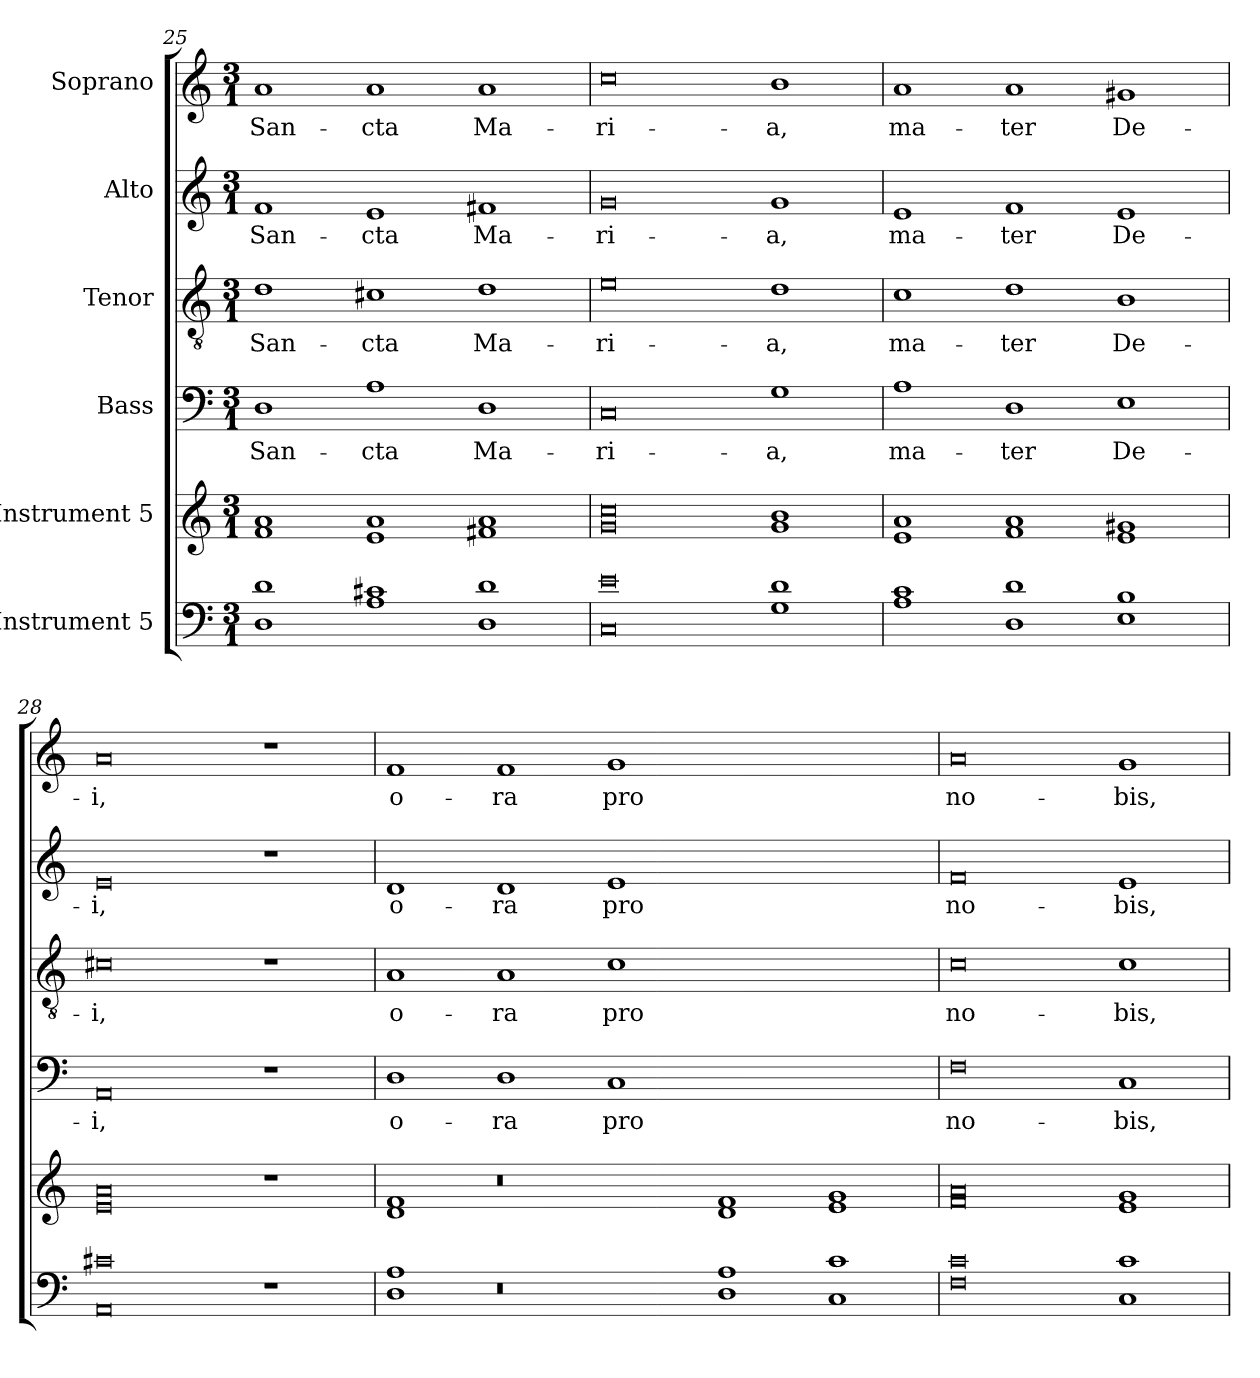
**kern	**kern	**kern	**text	**kern	**text	**kern	**text	**kern	**text
*part6	*part5	*part4	*part4	*part3	*part3	*part2	*part2	*part1	*part1
*staff6	*staff5	*staff4	*staff4	*staff3	*staff3	*staff2	*staff2	*staff1	*staff1
*I"Instrument 5	*I"Instrument 5	*I"Bass	*	*I"Tenor	*	*I"Alto	*	*I"Soprano	*
!!LO:PB:g=z
*clefF4	*clefG2	*clefF4	*	*clefGv2	*	*clefG2	*	*clefG2	*
*k[]	*k[]	*k[]	*	*k[]	*	*k[]	*	*k[]	*
*C:	*C:	*C:	*	*C:	*	*C:	*	*C:	*
*M3/1	*M3/1	*M3/1	*	*M3/1	*	*M3/1	*	*M3/1	*
=25	=25	=25	=25	=25	=25	=25	=25	=25	=25
!	!	!	!LO:LY:b:cj	!	!LO:LY:b:cj	!	!LO:LY:b:cj	!	!LO:LY:b
1d 1D	1f 1a	1D	San-	1d	San-	1f	San-	1a	San-
!	!	!	!LO:LY:b:cj	!	!LO:LY:b:cj	!	!LO:LY:b:cj	!	!LO:LY:b
1c#X 1A	1e 1a	1A	-cta	1c#X	-cta	1e	-cta	1a	-cta
!	!	!	!LO:LY:b:cj	!	!LO:LY:b:cj	!	!LO:LY:b:cj	!	!LO:LY:b
1d 1D	1a 1f#X	1D	Ma-	1d	Ma-	1f#X	Ma-	1a	Ma-
=26	=26	=26	=26	=26	=26	=26	=26	=26	=26
!	!	!	!LO:LY:b:cj	!	!LO:LY:b:cj	!	!LO:LY:b:cj	!	!LO:LY:b
0C 0e	0g 0cc	0C	-ri-	0e	-ri-	0g	-ri-	0cc	-ri-
!	!	!	!LO:LY:b:cj	!	!LO:LY:b:cj	!	!LO:LY:b:cj	!	!LO:LY:b
1G 1d	1g 1b	1G	-a,	1d	-a,	1g	-a,	1b	-a,
=27	=27	=27	=27	=27	=27	=27	=27	=27	=27
!	!	!	!LO:LY:b:cj	!	!LO:LY:b:cj	!	!LO:LY:b:cj	!	!LO:LY:b
1A 1c	1e 1a	1A	ma-	1c	ma-	1e	ma-	1a	ma-
!	!	!	!LO:LY:b:cj	!	!LO:LY:b:cj	!	!LO:LY:b:cj	!	!LO:LY:b
1d 1D	1f 1a	1D	-ter	1d	-ter	1f	-ter	1a	-ter
!	!	!	!LO:LY:b:cj	!	!LO:LY:b:cj	!	!LO:LY:b:cj	!	!LO:LY:b
1B 1E	1e 1g#X	1E	De-	1B	De-	1e	De-	1g#X	De-
=28	=28	=28	=28	=28	=28	=28	=28	=28	=28
!	!	!	!LO:LY:b:cj	!	!LO:LY:b:cj	!	!LO:LY:b:cj	!	!LO:LY:b
0AA 0c#X	0e 0a	0AA	-i,	0c#X	-i,	0e	-i,	0a	-i,
1r	1r	1r	.	1r	.	1r	.	1r	.
=29	=29	=29	=29	=29	=29	=29	=29	=29	=29
!	!	!	!LO:LY:b:cj	!	!LO:LY:b:cj	!	!LO:LY:b:cj	!	!LO:LY:b
1D 1A	1d 1f	1D	o-	1A	o-	1d	o-	1f	o-
!	!	!	!LO:LY:b:cj	!	!LO:LY:b:cj	!	!LO:LY:b:cj	!	!LO:LY:b
0r	0r	1D	-ra	1A	-ra	1d	-ra	1f	-ra
!	!	!	!LO:LY:b:cj	!	!LO:LY:b:cj	!	!LO:LY:b:cj	!	!LO:LY:b
.	.	1C	pro	1c	pro	1e	pro	1g	pro
1D 1A	1d 1f	0ryy	.	0ryy	.	0ryy	.	0ryy	.
1c 1C	1e 1g	.	.	.	.	.	.	.	.
=30	=30	=30	=30	=30	=30	=30	=30	=30	=30
!	!	!	!LO:LY:b:cj	!	!LO:LY:b:cj	!	!LO:LY:b:cj	!	!LO:LY:b
0F 0c	0f 0a	0F	no-	0c	no-	0f	no-	0a	no-
!	!	!	!LO:LY:b:cj	!	!LO:LY:b:cj	!	!LO:LY:b:cj	!	!LO:LY:b
1c 1C	1e 1g	1C	-bis,	1c	-bis,	1e	-bis,	1g	-bis,
=	=	=	=	=	=	=	=	=	=
*-	*-	*-	*-	*-	*-	*-	*-	*-	*-
